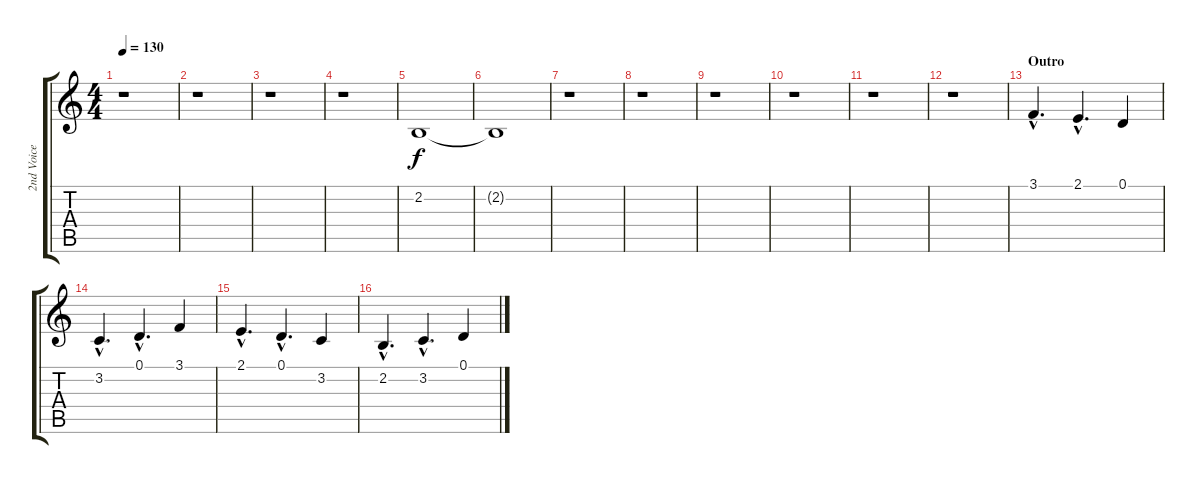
\track ("2nd Voice" "2nd Voice") {instrument lead6voice}
\staff {score tabs}
\tuning (D4 A3 F3 C3 G2 D2) {hide}
\ts (4 4)
\tempo 130
\clef g2
\ks c
r.1{dy f} |
r.1 |
r.1 |
r.1 |
2.2.1 |
2.2{t}.1 |
r.1 |
r.1 |
r.1 |
r.1 |
r.1 |
r.1 |
\section ("" "Outro")
3.1{hac}.4{d} 2.1{hac}.4{d} 0.1.4 |
3.2{hac}.4{d} 0.1{hac}.4{d} 3.1.4 |
2.1{hac}.4{d} 0.1{hac}.4{d} 3.2.4 |
2.2{hac}.4{d} 3.2{hac}.4{d} 0.1.4
